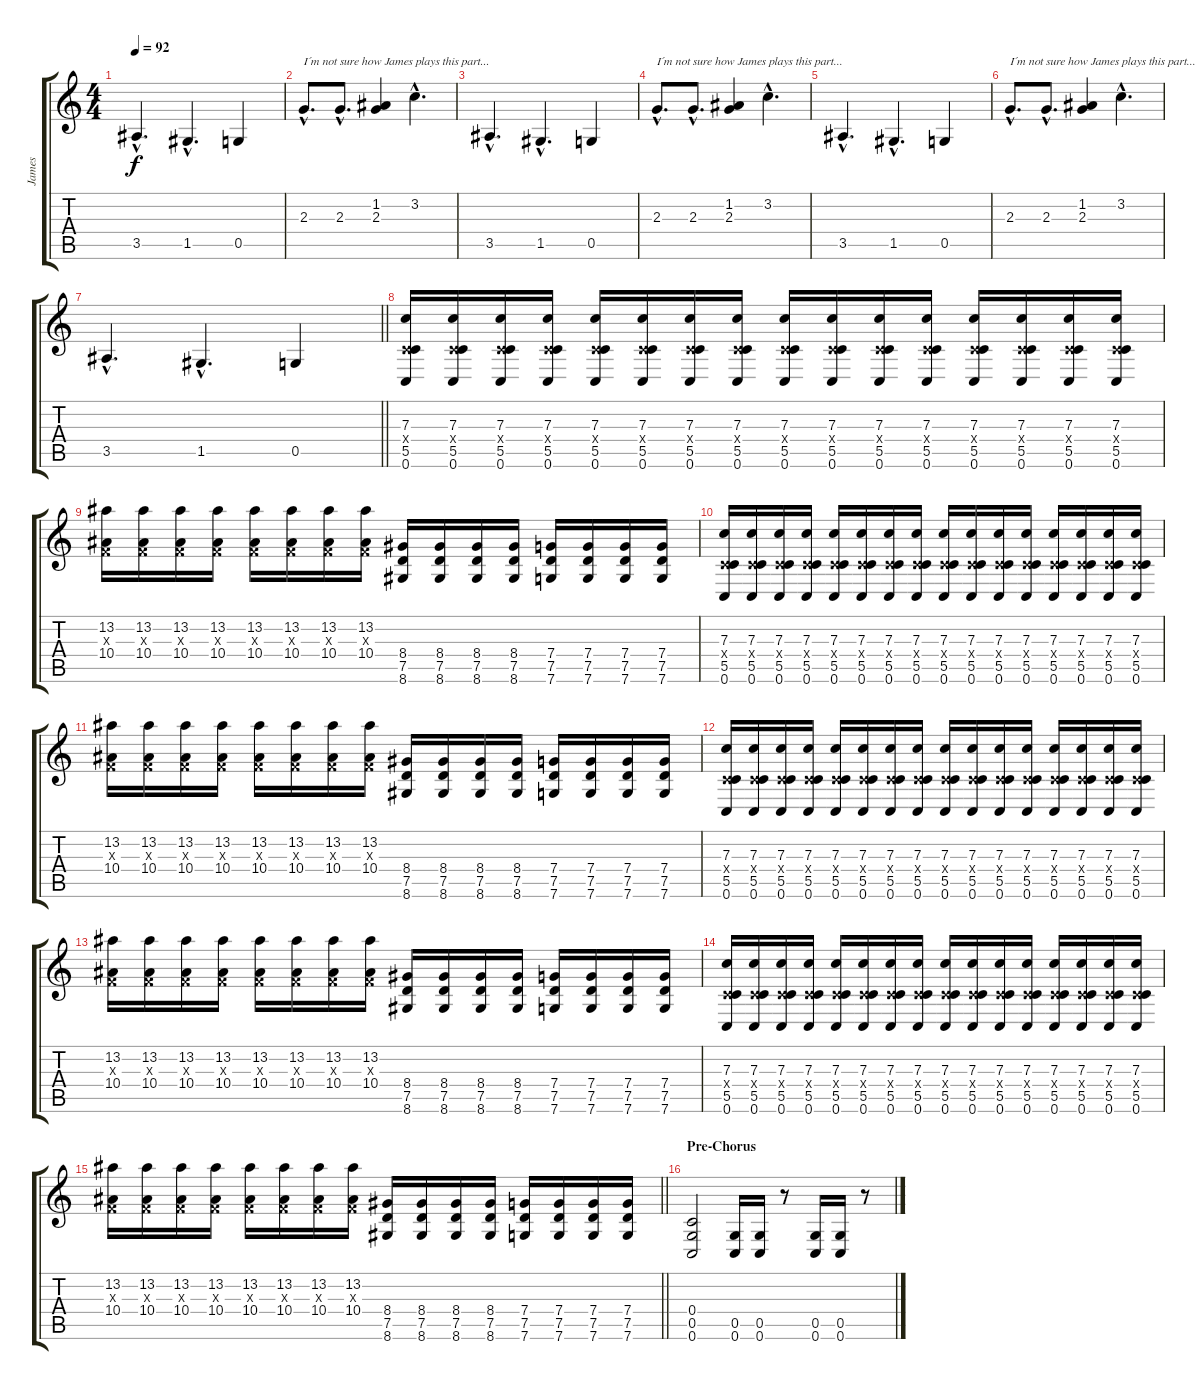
\track ("James" "James") {instrument distortionguitar}
\staff {score tabs}
\tuning (D4 A3 F3 C3 G2 C2) {hide}
\ts (4 4)
\tempo 92
\clef g2
\ks c
3.5{hac}.4{d dy f volume 13 instrument electricguitarclean} 1.5{hac}.4{d} 0.5.4 |
2.3{hac}.8{d txt "I´m not sure how James plays this part..." volume 13 instrument electricguitarclean} 2.3{hac}.8{d} (1.2 2.3).4 3.2{hac}.4{d} |
3.5{hac}.4{d volume 13 instrument electricguitarclean} 1.5{hac}.4{d} 0.5.4 |
2.3{hac}.8{d txt "I´m not sure how James plays this part..." volume 13 instrument electricguitarclean} 2.3{hac}.8{d} (1.2 2.3).4 3.2{hac}.4{d} |
3.5{hac}.4{d volume 13 instrument electricguitarclean} 1.5{hac}.4{d} 0.5.4 |
2.3{hac}.8{d txt "I´m not sure how James plays this part..." volume 13 instrument electricguitarclean} 2.3{hac}.8{d} (1.2 2.3).4 3.2{hac}.4{d} |
\barLineRight lightlight
3.5{hac}.4{d volume 13 instrument electricguitarclean} 1.5{hac}.4{d} 0.5.4 |
(7.3 0.4{x} 5.5 0.6).16{volume 16 instrument distortionguitar} (7.3 0.4{x} 5.5 0.6).16 (7.3 0.4{x} 5.5 0.6).16 (7.3 0.4{x} 5.5 0.6).16 (7.3 0.4{x} 5.5 0.6).16 (7.3 0.4{x} 5.5 0.6).16 (7.3 0.4{x} 5.5 0.6).16 (7.3 0.4{x} 5.5 0.6).16 (7.3 0.4{x} 5.5 0.6).16 (7.3 0.4{x} 5.5 0.6).16 (7.3 0.4{x} 5.5 0.6).16 (7.3 0.4{x} 5.5 0.6).16 (7.3 0.4{x} 5.5 0.6).16 (7.3 0.4{x} 5.5 0.6).16 (7.3 0.4{x} 5.5 0.6).16 (7.3 0.4{x} 5.5 0.6).16 |
(13.2 0.3{x} 10.4).16 (13.2 0.3{x} 10.4).16 (13.2 0.3{x} 10.4).16 (13.2 0.3{x} 10.4).16 (13.2 0.3{x} 10.4).16 (13.2 0.3{x} 10.4).16 (13.2 0.3{x} 10.4).16 (13.2 0.3{x} 10.4).16 (8.4 7.5 8.6).16 (8.4 7.5 8.6).16 (8.4 7.5 8.6).16 (8.4 7.5 8.6).16 (7.4 7.5 7.6).16 (7.4 7.5 7.6).16 (7.4 7.5 7.6).16 (7.4 7.5 7.6).16 |
(7.3 0.4{x} 5.5 0.6).16 (7.3 0.4{x} 5.5 0.6).16 (7.3 0.4{x} 5.5 0.6).16 (7.3 0.4{x} 5.5 0.6).16 (7.3 0.4{x} 5.5 0.6).16 (7.3 0.4{x} 5.5 0.6).16 (7.3 0.4{x} 5.5 0.6).16 (7.3 0.4{x} 5.5 0.6).16 (7.3 0.4{x} 5.5 0.6).16 (7.3 0.4{x} 5.5 0.6).16 (7.3 0.4{x} 5.5 0.6).16 (7.3 0.4{x} 5.5 0.6).16 (7.3 0.4{x} 5.5 0.6).16 (7.3 0.4{x} 5.5 0.6).16 (7.3 0.4{x} 5.5 0.6).16 (7.3 0.4{x} 5.5 0.6).16 |
(13.2 0.3{x} 10.4).16 (13.2 0.3{x} 10.4).16 (13.2 0.3{x} 10.4).16 (13.2 0.3{x} 10.4).16 (13.2 0.3{x} 10.4).16 (13.2 0.3{x} 10.4).16 (13.2 0.3{x} 10.4).16 (13.2 0.3{x} 10.4).16 (8.4 7.5 8.6).16 (8.4 7.5 8.6).16 (8.4 7.5 8.6).16 (8.4 7.5 8.6).16 (7.4 7.5 7.6).16 (7.4 7.5 7.6).16 (7.4 7.5 7.6).16 (7.4 7.5 7.6).16 |
(7.3 0.4{x} 5.5 0.6).16{volume 16 instrument distortionguitar} (7.3 0.4{x} 5.5 0.6).16 (7.3 0.4{x} 5.5 0.6).16 (7.3 0.4{x} 5.5 0.6).16 (7.3 0.4{x} 5.5 0.6).16 (7.3 0.4{x} 5.5 0.6).16 (7.3 0.4{x} 5.5 0.6).16 (7.3 0.4{x} 5.5 0.6).16 (7.3 0.4{x} 5.5 0.6).16 (7.3 0.4{x} 5.5 0.6).16 (7.3 0.4{x} 5.5 0.6).16 (7.3 0.4{x} 5.5 0.6).16 (7.3 0.4{x} 5.5 0.6).16 (7.3 0.4{x} 5.5 0.6).16 (7.3 0.4{x} 5.5 0.6).16 (7.3 0.4{x} 5.5 0.6).16 |
(13.2 0.3{x} 10.4).16 (13.2 0.3{x} 10.4).16 (13.2 0.3{x} 10.4).16 (13.2 0.3{x} 10.4).16 (13.2 0.3{x} 10.4).16 (13.2 0.3{x} 10.4).16 (13.2 0.3{x} 10.4).16 (13.2 0.3{x} 10.4).16 (8.4 7.5 8.6).16 (8.4 7.5 8.6).16 (8.4 7.5 8.6).16 (8.4 7.5 8.6).16 (7.4 7.5 7.6).16 (7.4 7.5 7.6).16 (7.4 7.5 7.6).16 (7.4 7.5 7.6).16 |
(7.3 0.4{x} 5.5 0.6).16 (7.3 0.4{x} 5.5 0.6).16 (7.3 0.4{x} 5.5 0.6).16 (7.3 0.4{x} 5.5 0.6).16 (7.3 0.4{x} 5.5 0.6).16 (7.3 0.4{x} 5.5 0.6).16 (7.3 0.4{x} 5.5 0.6).16 (7.3 0.4{x} 5.5 0.6).16 (7.3 0.4{x} 5.5 0.6).16 (7.3 0.4{x} 5.5 0.6).16 (7.3 0.4{x} 5.5 0.6).16 (7.3 0.4{x} 5.5 0.6).16 (7.3 0.4{x} 5.5 0.6).16 (7.3 0.4{x} 5.5 0.6).16 (7.3 0.4{x} 5.5 0.6).16 (7.3 0.4{x} 5.5 0.6).16 |
\barLineRight lightlight
(13.2 0.3{x} 10.4).16 (13.2 0.3{x} 10.4).16 (13.2 0.3{x} 10.4).16 (13.2 0.3{x} 10.4).16 (13.2 0.3{x} 10.4).16 (13.2 0.3{x} 10.4).16 (13.2 0.3{x} 10.4).16 (13.2 0.3{x} 10.4).16 (8.4 7.5 8.6).16 (8.4 7.5 8.6).16 (8.4 7.5 8.6).16 (8.4 7.5 8.6).16 (7.4 7.5 7.6).16 (7.4 7.5 7.6).16 (7.4 7.5 7.6).16 (7.4 7.5 7.6).16 |
\section ("" "Pre-Chorus")
(0.4 0.5 0.6).2 (0.5 0.6).16 (0.5 0.6).16 r.8 (0.5 0.6).16 (0.5 0.6).16 r.8
